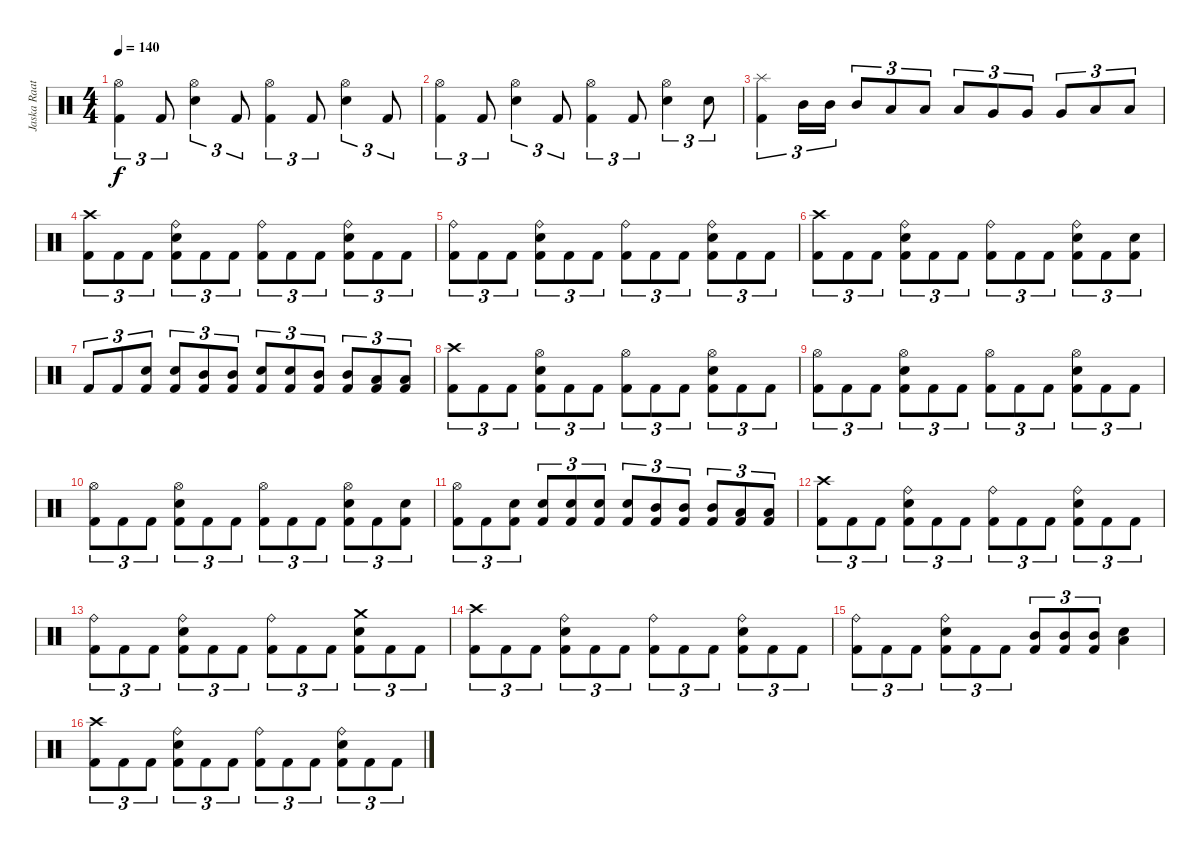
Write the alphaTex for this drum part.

\track ("Jaska Raatikainen" "Jaska Raat") {instrument percussion}
\staff {score}
\articulation defaults
\ts (4 4)
\tempo 140
\clef neutral
\ks c
("Hi-Hat (open)" "Kick (hit) 2").4{tu (3 2) dy f} "Kick (hit) 2".8{tu (3 2)} ("Hi-Hat (open)" "Electric Snare (hit)").4{tu (3 2)} "Kick (hit) 2".8{tu (3 2)} ("Hi-Hat (open)" "Kick (hit) 2").4{tu (3 2)} "Kick (hit) 2".8{tu (3 2)} ("Hi-Hat (open)" "Electric Snare (hit)").4{tu (3 2)} "Kick (hit) 2".8{tu (3 2)} |
("Hi-Hat (open)" "Kick (hit) 2").4{tu (3 2)} "Kick (hit) 2".8{tu (3 2)} ("Hi-Hat (open)" "Electric Snare (hit)").4{tu (3 2)} "Kick (hit) 2".8{tu (3 2)} ("Hi-Hat (open)" "Kick (hit) 2").4{tu (3 2)} "Kick (hit) 2".8{tu (3 2)} ("Hi-Hat (open)" "Electric Snare (hit)").4{tu (3 2)} "Electric Snare (hit)".8{tu (3 2)} |
("Splash (hit)" "Kick (hit) 2").4{tu (3 2)} "Mid Tom (hit)".16{tu (3 2)} "Mid Tom (hit)".16{tu (3 2)} "Mid Tom (hit)".8{tu (3 2)} "Low Tom (hit)".8{tu (3 2)} "Low Tom (hit)".8{tu (3 2)} "Low Tom (hit)".8{tu (3 2)} "Very Low Tom (hit)".8{tu (3 2)} "Very Low Tom (hit)".8{tu (3 2)} "Very Low Tom (hit)".8{tu (3 2)} "Low Floor Tom (hit)".8{tu (3 2)} "Low Floor Tom (hit)".8{tu (3 2)} |
("Crash high (hit)" "Kick (hit) 2").8{tu (3 2)} "Kick (hit) 2".8{tu (3 2)} "Kick (hit) 2".8{tu (3 2)} ("Ride (bell)" "Electric Snare (hit)" "Kick (hit) 2").8{tu (3 2)} "Kick (hit) 2".8{tu (3 2)} "Kick (hit) 2".8{tu (3 2)} ("Ride (bell)" "Kick (hit) 2").8{tu (3 2)} "Kick (hit) 2".8{tu (3 2)} "Kick (hit) 2".8{tu (3 2)} ("Ride (bell)" "Electric Snare (hit)" "Kick (hit) 2").8{tu (3 2)} "Kick (hit) 2".8{tu (3 2)} "Kick (hit) 2".8{tu (3 2)} |
("Ride (bell)" "Kick (hit) 2").8{tu (3 2)} "Kick (hit) 2".8{tu (3 2)} "Kick (hit) 2".8{tu (3 2)} ("Ride (bell)" "Electric Snare (hit)" "Kick (hit) 2").8{tu (3 2)} "Kick (hit) 2".8{tu (3 2)} "Kick (hit) 2".8{tu (3 2)} ("Ride (bell)" "Kick (hit) 2").8{tu (3 2)} "Kick (hit) 2".8{tu (3 2)} "Kick (hit) 2".8{tu (3 2)} ("Ride (bell)" "Electric Snare (hit)" "Kick (hit) 2").8{tu (3 2)} "Kick (hit) 2".8{tu (3 2)} "Kick (hit) 2".8{tu (3 2)} |
("Crash high (hit)" "Kick (hit) 2").8{tu (3 2)} "Kick (hit) 2".8{tu (3 2)} "Kick (hit) 2".8{tu (3 2)} ("Ride (bell)" "Electric Snare (hit)" "Kick (hit) 2").8{tu (3 2)} "Kick (hit) 2".8{tu (3 2)} "Kick (hit) 2".8{tu (3 2)} ("Ride (bell)" "Kick (hit) 2").8{tu (3 2)} "Kick (hit) 2".8{tu (3 2)} "Kick (hit) 2".8{tu (3 2)} ("Ride (bell)" "Electric Snare (hit)" "Kick (hit) 2").8{tu (3 2)} "Kick (hit) 2".8{tu (3 2)} ("Electric Snare (hit)" "Kick (hit) 2").8{tu (3 2)} |
"Kick (hit) 2".8{tu (3 2)} "Kick (hit) 2".8{tu (3 2)} ("Electric Snare (hit)" "Kick (hit) 2").8{tu (3 2)} ("Electric Snare (hit)" "Kick (hit) 2").8{tu (3 2)} ("Mid Tom (hit)" "Kick (hit) 2").8{tu (3 2)} ("Mid Tom (hit)" "Kick (hit) 2").8{tu (3 2)} ("Electric Snare (hit)" "Kick (hit) 2").8{tu (3 2)} ("Electric Snare (hit)" "Kick (hit) 2").8{tu (3 2)} ("Mid Tom (hit)" "Kick (hit) 2").8{tu (3 2)} ("Mid Tom (hit)" "Kick (hit) 2").8{tu (3 2)} ("Low Tom (hit)" "Kick (hit) 2").8{tu (3 2)} ("Low Tom (hit)" "Kick (hit) 2").8{tu (3 2)} |
("Crash high (hit)" "Kick (hit) 2").8{tu (3 2)} "Kick (hit) 2".8{tu (3 2)} "Kick (hit) 2".8{tu (3 2)} ("Hi-Hat (open)" "Electric Snare (hit)" "Kick (hit) 2").8{tu (3 2)} "Kick (hit) 2".8{tu (3 2)} "Kick (hit) 2".8{tu (3 2)} ("Hi-Hat (open)" "Kick (hit) 2").8{tu (3 2)} "Kick (hit) 2".8{tu (3 2)} "Kick (hit) 2".8{tu (3 2)} ("Hi-Hat (open)" "Electric Snare (hit)" "Kick (hit) 2").8{tu (3 2)} "Kick (hit) 2".8{tu (3 2)} "Kick (hit) 2".8{tu (3 2)} |
("Hi-Hat (open)" "Kick (hit) 2").8{tu (3 2)} "Kick (hit) 2".8{tu (3 2)} "Kick (hit) 2".8{tu (3 2)} ("Hi-Hat (open)" "Electric Snare (hit)" "Kick (hit) 2").8{tu (3 2)} "Kick (hit) 2".8{tu (3 2)} "Kick (hit) 2".8{tu (3 2)} ("Hi-Hat (open)" "Kick (hit) 2").8{tu (3 2)} "Kick (hit) 2".8{tu (3 2)} "Kick (hit) 2".8{tu (3 2)} ("Hi-Hat (open)" "Electric Snare (hit)" "Kick (hit) 2").8{tu (3 2)} "Kick (hit) 2".8{tu (3 2)} "Kick (hit) 2".8{tu (3 2)} |
("Hi-Hat (open)" "Kick (hit) 2").8{tu (3 2)} "Kick (hit) 2".8{tu (3 2)} "Kick (hit) 2".8{tu (3 2)} ("Hi-Hat (open)" "Electric Snare (hit)" "Kick (hit) 2").8{tu (3 2)} "Kick (hit) 2".8{tu (3 2)} "Kick (hit) 2".8{tu (3 2)} ("Hi-Hat (open)" "Kick (hit) 2").8{tu (3 2)} "Kick (hit) 2".8{tu (3 2)} "Kick (hit) 2".8{tu (3 2)} ("Hi-Hat (open)" "Electric Snare (hit)" "Kick (hit) 2").8{tu (3 2)} "Kick (hit) 2".8{tu (3 2)} ("Electric Snare (hit)" "Kick (hit) 2").8{tu (3 2)} |
("Hi-Hat (open)" "Kick (hit) 2").8{tu (3 2)} "Kick (hit) 2".8{tu (3 2)} ("Electric Snare (hit)" "Kick (hit) 2").8{tu (3 2)} ("Electric Snare (hit)" "Kick (hit) 2").8{tu (3 2)} ("Electric Snare (hit)" "Kick (hit) 2").8{tu (3 2)} ("Electric Snare (hit)" "Kick (hit) 2").8{tu (3 2)} ("Electric Snare (hit)" "Kick (hit) 2").8{tu (3 2)} ("Mid Tom (hit)" "Kick (hit) 2").8{tu (3 2)} ("Mid Tom (hit)" "Kick (hit) 2").8{tu (3 2)} ("Mid Tom (hit)" "Kick (hit) 2").8{tu (3 2)} ("Low Tom (hit)" "Kick (hit) 2").8{tu (3 2)} ("Low Tom (hit)" "Kick (hit) 2").8{tu (3 2)} |
("Crash high (hit)" "Kick (hit) 2").8{tu (3 2)} "Kick (hit) 2".8{tu (3 2)} "Kick (hit) 2".8{tu (3 2)} ("Ride (bell)" "Electric Snare (hit)" "Kick (hit) 2").8{tu (3 2)} "Kick (hit) 2".8{tu (3 2)} "Kick (hit) 2".8{tu (3 2)} ("Ride (bell)" "Kick (hit) 2").8{tu (3 2)} "Kick (hit) 2".8{tu (3 2)} "Kick (hit) 2".8{tu (3 2)} ("Ride (bell)" "Electric Snare (hit)" "Kick (hit) 2").8{tu (3 2)} "Kick (hit) 2".8{tu (3 2)} "Kick (hit) 2".8{tu (3 2)} |
("Ride (bell)" "Kick (hit) 2").8{tu (3 2)} "Kick (hit) 2".8{tu (3 2)} "Kick (hit) 2".8{tu (3 2)} ("Ride (bell)" "Electric Snare (hit)" "Kick (hit) 2").8{tu (3 2)} "Kick (hit) 2".8{tu (3 2)} "Kick (hit) 2".8{tu (3 2)} ("Ride (bell)" "Kick (hit) 2").8{tu (3 2)} "Kick (hit) 2".8{tu (3 2)} "Kick (hit) 2".8{tu (3 2)} ("Crash medium (hit)" "Electric Snare (hit)" "Kick (hit) 2").8{tu (3 2)} "Kick (hit) 2".8{tu (3 2)} "Kick (hit) 2".8{tu (3 2)} |
("Crash high (hit)" "Kick (hit) 2").8{tu (3 2)} "Kick (hit) 2".8{tu (3 2)} "Kick (hit) 2".8{tu (3 2)} ("Ride (bell)" "Electric Snare (hit)" "Kick (hit) 2").8{tu (3 2)} "Kick (hit) 2".8{tu (3 2)} "Kick (hit) 2".8{tu (3 2)} ("Ride (bell)" "Kick (hit) 2").8{tu (3 2)} "Kick (hit) 2".8{tu (3 2)} "Kick (hit) 2".8{tu (3 2)} ("Ride (bell)" "Electric Snare (hit)" "Kick (hit) 2").8{tu (3 2)} "Kick (hit) 2".8{tu (3 2)} "Kick (hit) 2".8{tu (3 2)} |
("Ride (bell)" "Kick (hit) 2").8{tu (3 2)} "Kick (hit) 2".8{tu (3 2)} "Kick (hit) 2".8{tu (3 2)} ("Ride (bell)" "Electric Snare (hit)" "Kick (hit) 2").8{tu (3 2)} "Kick (hit) 2".8{tu (3 2)} "Kick (hit) 2".8{tu (3 2)} ("Mid Tom (hit)" "Kick (hit) 2").8{tu (3 2)} ("Mid Tom (hit)" "Kick (hit) 2").8{tu (3 2)} ("Mid Tom (hit)" "Kick (hit) 2").8{tu (3 2)} ("Electric Snare (hit)" "Low Floor Tom (hit)").4 |
("Crash high (hit)" "Kick (hit) 2").8{tu (3 2)} "Kick (hit) 2".8{tu (3 2)} "Kick (hit) 2".8{tu (3 2)} ("Ride (bell)" "Electric Snare (hit)" "Kick (hit) 2").8{tu (3 2)} "Kick (hit) 2".8{tu (3 2)} "Kick (hit) 2".8{tu (3 2)} ("Ride (bell)" "Kick (hit) 2").8{tu (3 2)} "Kick (hit) 2".8{tu (3 2)} "Kick (hit) 2".8{tu (3 2)} ("Ride (bell)" "Electric Snare (hit)" "Kick (hit) 2").8{tu (3 2)} "Kick (hit) 2".8{tu (3 2)} "Kick (hit) 2".8{tu (3 2)}
